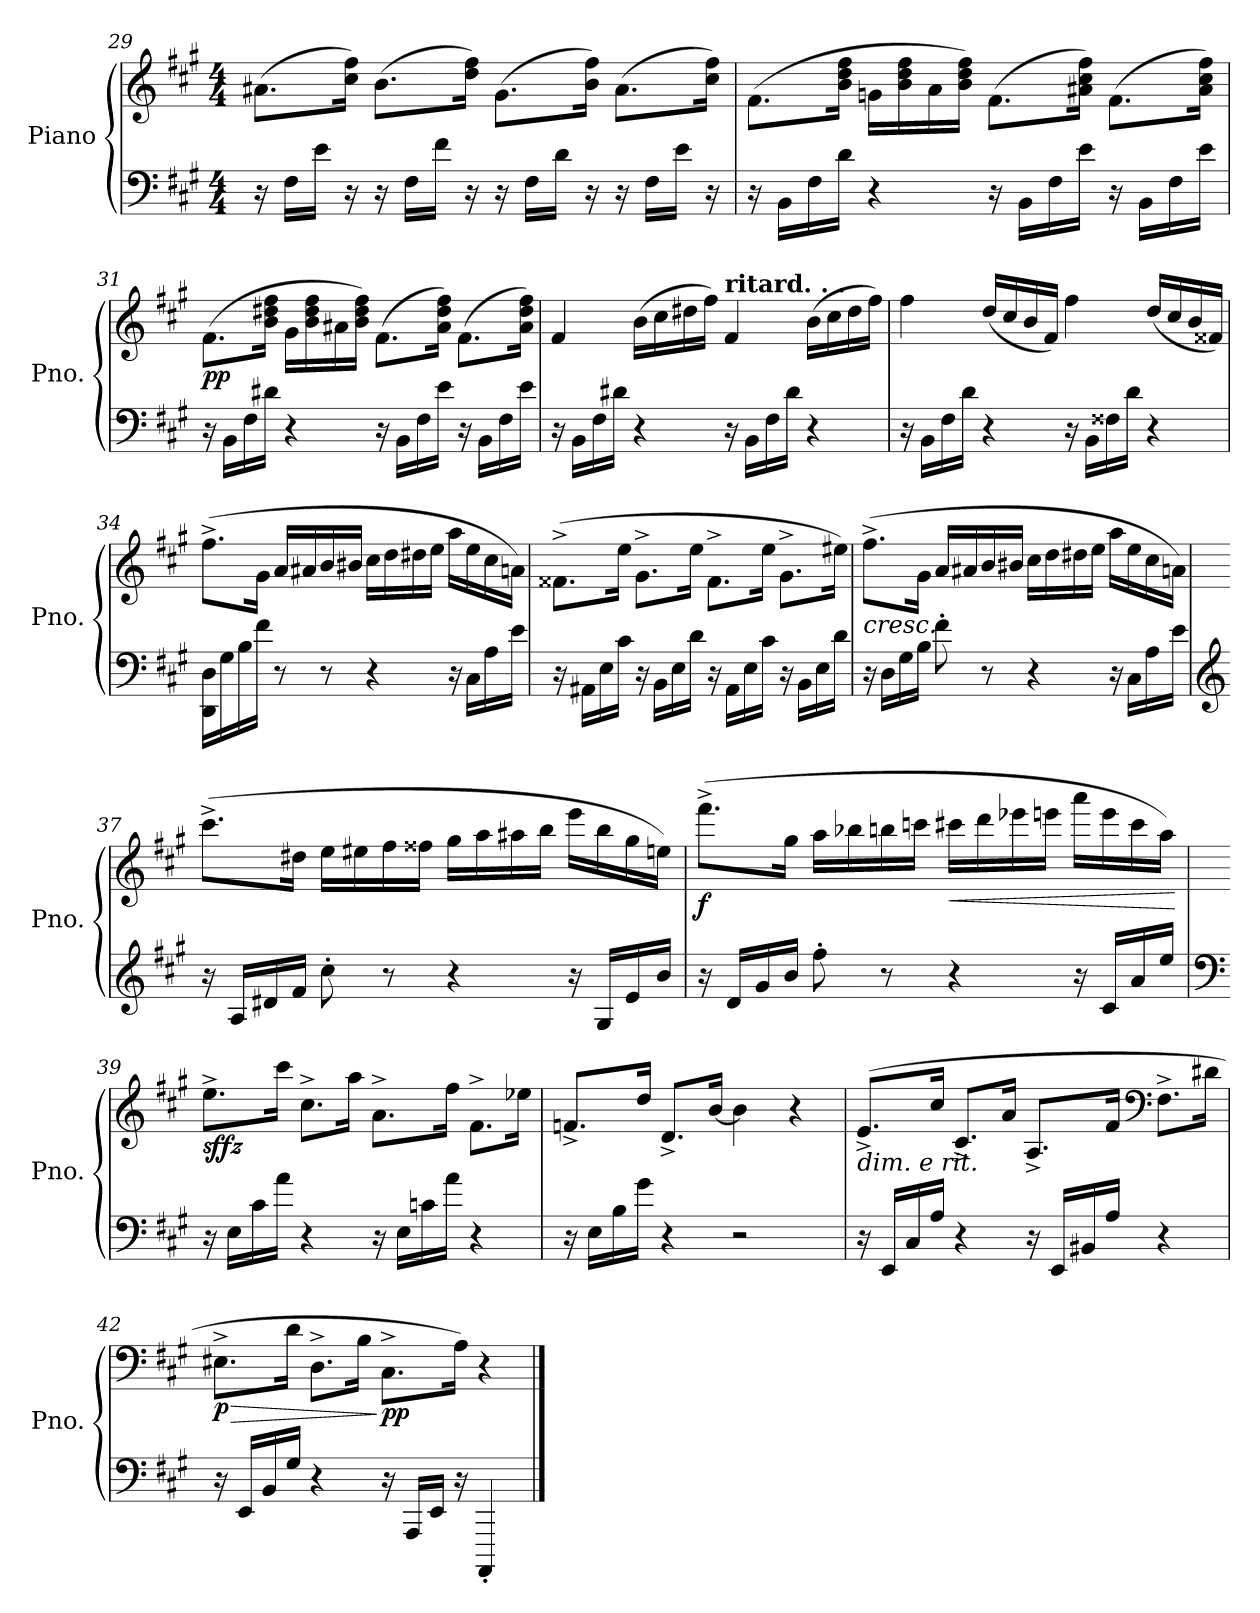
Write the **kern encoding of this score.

**kern	**kern	**dynam
*part1	*part1	*part1
*staff2	*staff1	*staff1/2
*I"Piano	*	*
*I'Pno.	*	*
!!LO:LB:g=z
*clefF4	*clefG2	*
*k[f#c#g#]	*k[f#c#g#]	*
*M4/4	*M4/4	*
=29	=29	=29
16r	(>8.a#X\L	.
16F#\LL	.	.
16e\JJ	.	.
16r	16cc#\ 16ff#\Jk)	.
16r	(>8.b\L	.
16F#\LL	.	.
16f#\JJ	.	.
16r	16dd\ 16ff#\Jk)	.
16r	(>8.g#\L	.
16F#\LL	.	.
16d\JJ	.	.
16r	16b\ 16ff#\Jk)	.
16r	(>8.a#\L	.
16F#\LL	.	.
16e\JJ	.	.
16r	16cc#\ 16ff#\Jk)	.
=30	=30	=30
16r	(>8.f#\L	.
16BB\LL	.	.
16F#\	.	.
16d\JJ	16b\ 16dd\ 16ff#\Jk	.
4r	16gn\LL	.
.	16b\ 16dd\ 16ff#\	.
.	16a\	.
.	16b\ 16dd\ 16ff#\JJ)	.
16r	(>8.f#\L	.
16BB\LL	.	.
16F#\	.	.
16e\JJ	16a#X\ 16cc#\ 16ff#\Jk)	.
16r	(>8.f#\L	.
16BB\LL	.	.
16F#\	.	.
16e\JJ	16a#\ 16cc#\ 16ff#\Jk)	.
!!LO:LB:g=z
=31	=31	=31
!	!	!LO:DY:b
16r	(>8.f#\L	pp
16BB\LL	.	.
16F#\	.	.
16d#X\JJ	16b\ 16dd#X\ 16ff#\Jk	.
4r	16g#\LL	.
.	16b\ 16dd#\ 16ff#\	.
.	16a#X\	.
.	16b\ 16dd#\ 16ff#\JJ)	.
16r	(>8.f#\L	.
16BB\LL	.	.
16F#\	.	.
16e\JJ	16a#\ 16dd#\ 16ff#\Jk)	.
16r	(>8.f#\L	.
16BB\LL	.	.
16F#\	.	.
16e\JJ	16a#\ 16dd#\ 16ff#\Jk)	.
=32	=32	=32
16r	4f#/	.
16BB\LL	.	.
16F#\	.	.
16d#X\JJ	.	.
4r	(>16b\LL	.
.	16cc#\	.
.	16dd#X\	.
.	16ff#\JJ)	.
!	!LO:TX:a:B:t=ritard. . .	!
16r	4f#/	.
16BB\LL	.	.
16F#\	.	.
16d#\JJ	.	.
4r	(>16b\LL	.
.	16cc#\	.
.	16dd#\	.
.	16ff#\JJ)	.
!!LO:PB:g=z
=33	=33	=33
16r	4ff#\	.
16BB\LL	.	.
16F#\	.	.
16d\JJ	.	.
4r	(<16dd/LL	.
.	16cc#/	.
.	16b/	.
.	16f#/JJ)	.
16r	4ff#\	.
16BB\LL	.	.
16F##X\	.	.
16d\JJ	.	.
4r	(<16dd/LL	.
.	16cc#/	.
.	16b/	.
.	16f##X/JJ)	.
=34	=34	=34
16DD\ 16D\LL	(>8.ff#^\L	.
16G#\	.	.
16B\	.	.
16f#\JJ	16g#\Jk	.
8r	16a/LL	.
.	16a#X/	.
8r	16b/	.
.	16b#X/JJ	.
4r	16cc#\LL	.
.	16dd\	.
.	16dd#X\	.
.	16ee\JJ	.
16r	16aa\LL	.
16C#\LL	16ee\	.
16A\	16cc#\	.
16e\JJ	16an\JJ)	.
!!LO:LB:g=z
=35	=35	=35
16r	(>8.f##X^\L	.
16AA#X\LL	.	.
16E\	.	.
16c#\JJ	16ee\Jk	.
16r	8.g#^\L	.
16BB\LL	.	.
16E\	.	.
16d\JJ	16ee\Jk	.
16r	8.f##^\L	.
16AA#\LL	.	.
16E\	.	.
16c#\JJ	16ee\Jk	.
16r	8.g#^\L	.
16BB\LL	.	.
16E\	.	.
16d\JJ	16ee#X\Jk)	.
=36	=36	=36
!	!LO:TX:b:i:t=cresc.	!
16r	(>8.ff#^\L	.
16D\LL	.	.
16G#\	.	.
16B\JJ	16g#\Jk	.
8f#'\	16a/LL	.
.	16a#X/	.
8r	16b/	.
.	16b#X/JJ	.
4r	16cc#\LL	.
.	16dd\	.
.	16dd#X\	.
.	16ee\JJ	.
16r	16aa\LL	.
16C#\LL	16ee\	.
16A\	16cc#\	.
16e\JJ	16an\JJ)	.
!!LO:LB:g=z
=37	=37	=37
*clefG2	*	*
16r	(>8.ccc#^\L	.
16A/LL	.	.
16d#X/	.	.
16f#/JJ	16dd#X\Jk	.
8cc#'\	16ee\LL	.
.	16ee#X\	.
8r	16ff#\	.
.	16ff##X\JJ	.
4r	16gg#\LL	.
.	16aa\	.
.	16aa#X\	.
.	16bb\JJ	.
16r	16eee\LL	.
16G#/LL	16bb\	.
16e/	16gg#\	.
16b/JJ	16een\JJ)	.
=38	=38	=38
!	!	!LO:DY:b
16r	(>8.fff#^\L	f
16d/LL	.	.
16g#/	.	.
16b/JJ	16gg#\Jk	.
8ff#'\	16aa\LL	.
.	16bb-X\	.
8r	16bbn\	.
.	16cccn\JJ	.
!	!	!LO:HP:b
4r	16ccc#X\LL	<
.	16ddd\	.
.	16eee-X\	.
.	16eeen\JJ	.
16r	16aaa\LL	.
16c#/LL	16eee\	.
16a/	16ccc#\	.
16ee/JJ	16aa\JJ)	.
.	.	[
!!LO:LB:g=z
=39	=39	=39
*clefF4	*	*
!	!	!LO:DY:b
16r	8.ee^\L	sffz
16E\LL	.	.
16c#\	.	.
16a\JJ	16ccc#\Jk	.
4r	8.cc#^\L	.
.	16aa\Jk	.
16r	8.a^\L	.
16E\LL	.	.
16cn\	.	.
16a\JJ	16ff#\Jk	.
4r	8.f#^\L	.
.	16ee-X\Jk	.
=40	=40	=40
16r	8.fn^/L	.
16E\LL	.	.
16B\	.	.
16g#\JJ	16dd/Jk	.
4r	8.d^/L	.
.	[16b/Jk	.
2r	4b\]	.
.	4r	.
=41	=41	=41
!	!LO:TX:b:i:t=dim. e rit.	!
16r	(>8.e^/L	.
16EE/LL	.	.
16C#/	.	.
16A/JJ	16cc#/Jk	.
4r	8.c#^/L	.
.	16a/Jk	.
16r	8.A^/L	.
16EE/LL	.	.
16BB#X/	.	.
16A/JJ	16f#/Jk	.
*	*clefF4	*
4r	8.F#^\L	.
.	16d#X\Jk	.
!!LO:LB:g=z
=42	=42	=42
!	!	!LO:HP:b
!	!	!LO:DY:n=1:b
16r	8.E#X^\L	> p
16EE/LL	.	.
16BB/	.	.
16G#/JJ	16d\Jk	.
4r	8.D^\L	.
.	16B\Jk	.
!	!	!LO:DY:n=2:b
16r	8.C#^\L	] pp
16AAA/LL	.	.
16EE/JJ	.	.
16r	16A\Jk)	.
4AAAA'/	4r	.
==	==	==
*-	*-	*-
